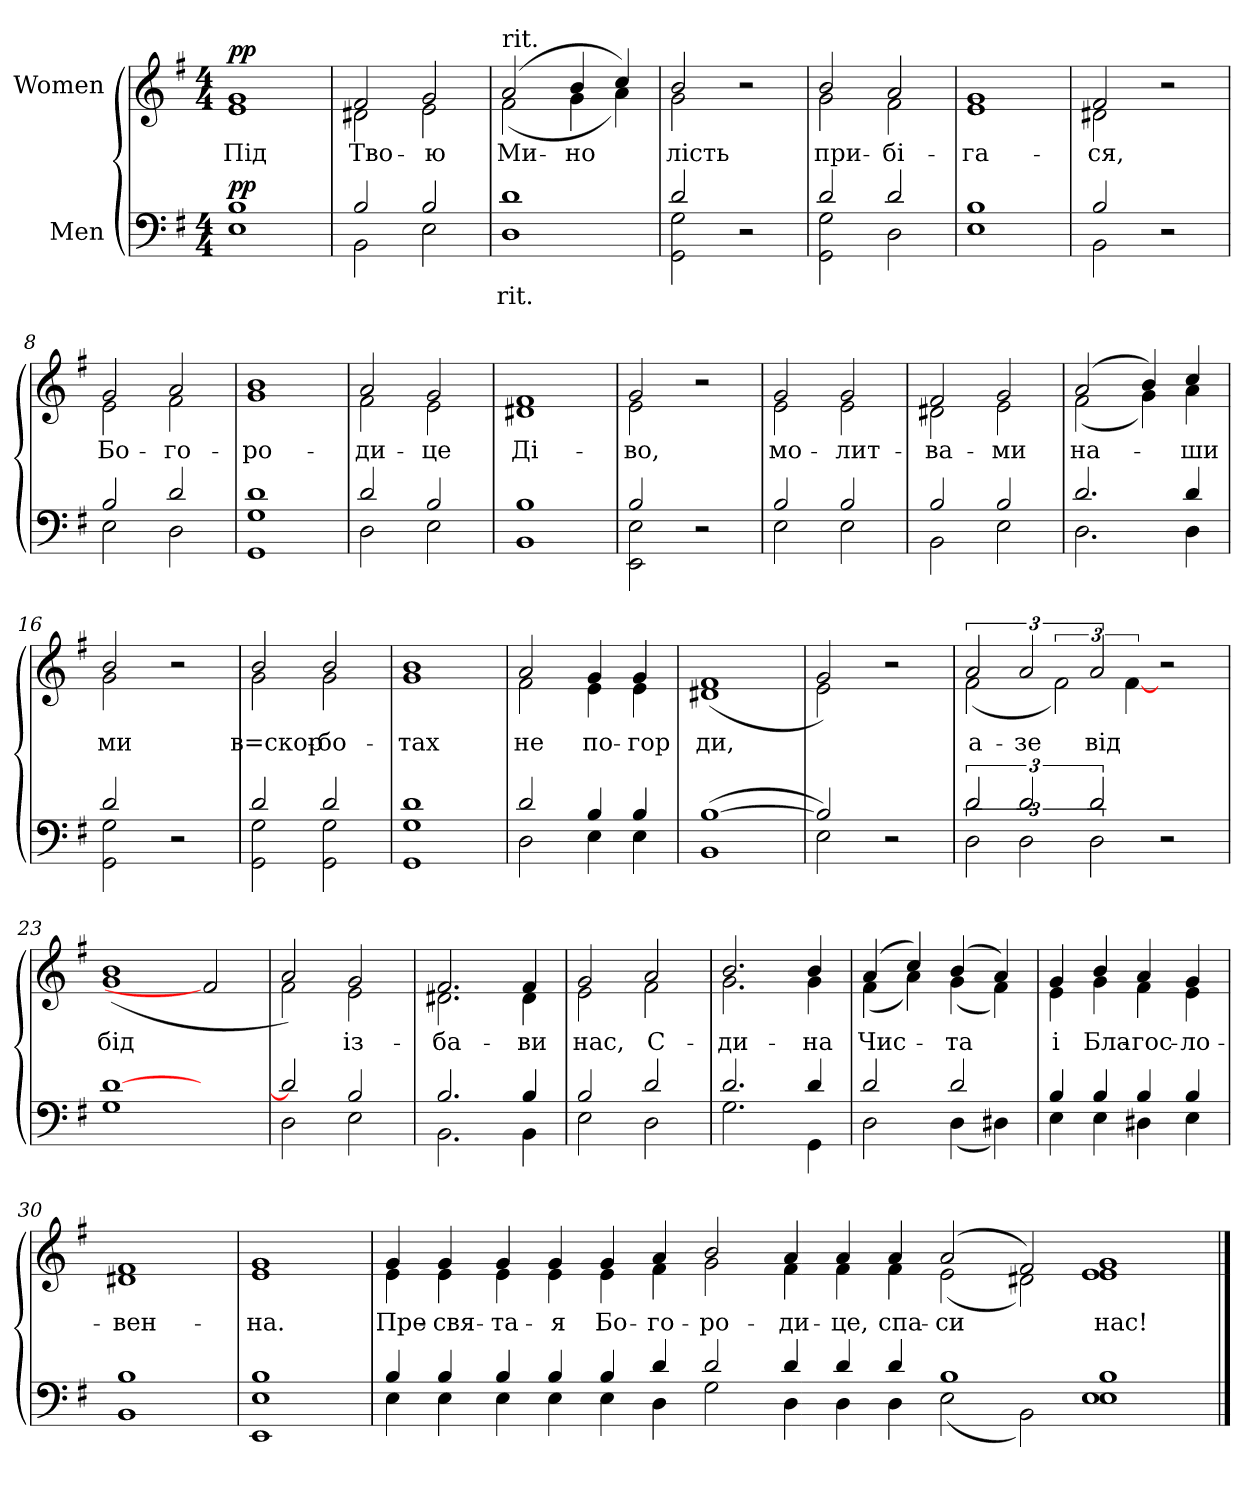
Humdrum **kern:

**kern	**text	**dynam	**kern	**text	**dynam
*part2	*part2	*part2	*part1	*part1	*part1
*staff2	*staff2	*staff2	*staff1	*staff1	*staff1
*I"Men	*	*	*I"Women	*	*
*clefF4	*	*	*clefG2	*	*
*k[f#]	*	*	*k[f#]	*	*
*M4/4	*	*	*M4/4	*	*
=1	=1	=1	=1	=1	=1
!	!	!LO:DY:a	!	!LO:LY:b	!LO:DY:a
1E 1B	.	pp	1e 1g	Під	pp
=2	=2	=2	=2	=2	=2
*^	*	*	*	*	*
!	!	!	!	!	!LO:LY:b	!
*	*	*	*	*^	*	*
2B/	2BB\	.	.	2f#/	2d#X\	Тво-	.
!	!	!	!	!	!	!LO:LY:b	!
2B/	2E\	.	.	2g/	2e\	-ю	.
=3	=3	=3	=3	=3	=3	=3	=3
!	!	!	!	!LO:TX:a:t=rit.	!	!	!
!	!	!LO:LY:b	!	!	!	!LO:LY:b	!
*v	*v	*	*	*	*	*	*
1D 1d	rit.	.	(2a/	(2f#\	Ми-	.
!	!	!	!	!	!LO:LY:b	!
.	.	.	4b/	4g\	-но	.
.	.	.	4cc/)	4a\)	.	.
=4	=4	=4	=4	=4	=4	=4
*^	*	*	*	*	*	*
!	!	!	!	!	!	!LO:LY:b	!
2d/	2GG\ 2G\	.	.	2b/	2g\	лість	.
2r	2ryy	.	.	2r	2ryy	.	.
=5	=5	=5	=5	=5	=5	=5	=5
!	!	!	!	!	!	!LO:LY:b	!
2d/	2GG\ 2G\	.	.	2b/	2g\	при-	.
!	!	!	!	!	!	!LO:LY:b	!
2d/	2D\	.	.	2a/	2f#\	-бi-	.
=6	=6	=6	=6	=6	=6	=6	=6
!	!	!	!	!	!	!LO:LY:b	!
*v	*v	*	*	*	*	*	*
*	*	*	*v	*v	*	*
1E 1B	.	.	1e 1g	-га-	.
=7	=7	=7	=7	=7	=7
*^	*	*	*	*	*
!	!	!	!	!	!LO:LY:b	!
*	*	*	*	*^	*	*
2B/	2BB\	.	.	2f#/	2d#X\	-ся,	.
2r	2ryy	.	.	2r	2ryy	.	.
!!LO:LB:g=z	!!
=8	=8	=8	=8	=8	=8	=8	=8
!	!	!	!	!	!	!LO:LY:b	!
2B/	2E\	.	.	2g/	2e\	Бо-	.
!	!	!	!	!	!	!LO:LY:b	!
2d/	2D\	.	.	2a/	2f#\	-го-	.
=9	=9	=9	=9	=9	=9	=9	=9
!	!	!	!	!	!	!LO:LY:b	!
*v	*v	*	*	*	*	*	*
*	*	*	*v	*v	*	*
1GG 1G 1d	.	.	1g 1b	-ро-	.
=10	=10	=10	=10	=10	=10
*^	*	*	*	*	*
!	!	!	!	!	!LO:LY:b	!
*	*	*	*	*^	*	*
2d/	2D\	.	.	2a/	2f#\	-ди-	.
!	!	!	!	!	!	!LO:LY:b	!
2B/	2E\	.	.	2g/	2e\	-це	.
=11	=11	=11	=11	=11	=11	=11	=11
!	!	!	!	!	!	!LO:LY:b	!
*v	*v	*	*	*	*	*	*
*	*	*	*v	*v	*	*
1BB 1B	.	.	1d#X 1f#	Ді-	.
=12	=12	=12	=12	=12	=12
*^	*	*	*	*	*
!	!	!	!	!	!LO:LY:b	!
*	*	*	*	*^	*	*
2B/	2EE\ 2E\	.	.	2g/	2e\	-во,	.
2r	2ryy	.	.	2r	2ryy	.	.
=13	=13	=13	=13	=13	=13	=13	=13
!	!	!	!	!	!	!LO:LY:b	!
2B/	2E\	.	.	2g/	2e\	мо-	.
!	!	!	!	!	!	!LO:LY:b	!
2B/	2E\	.	.	2g/	2e\	-лит-	.
=14	=14	=14	=14	=14	=14	=14	=14
!	!	!	!	!	!	!LO:LY:b	!
2B/	2BB\	.	.	2f#/	2d#X\	-ва-	.
!	!	!	!	!	!	!LO:LY:b	!
2B/	2E\	.	.	2g/	2e\	-ми	.
=15	=15	=15	=15	=15	=15	=15	=15
!	!	!	!	!	!	!LO:LY:b	!
2.d/	2.D\	.	.	(2a/	(2f#\	на-	.
.	.	.	.	4b/)	4g\)	.	.
!	!	!	!	!	!	!LO:LY:b	!
4d/	4D\	.	.	4cc/	4a\	-ши	.
!!LO:LB:g=z	!!
=16	=16	=16	=16	=16	=16	=16	=16
!	!	!	!	!	!	!LO:LY:b	!
2d/	2GG\ 2G\	.	.	2b/	2g\	ми	.
2r	2ryy	.	.	2r	2ryy	.	.
=17	=17	=17	=17	=17	=17	=17	=17
!	!	!	!	!	!	!LO:LY:b	!
2d/	2GG\ 2G\	.	.	2b/	2g\	в=скор-	.
!	!	!	!	!	!	!LO:LY:b	!
2d/	2GG\ 2G\	.	.	2b/	2g\	-бо-	.
=18	=18	=18	=18	=18	=18	=18	=18
!	!	!	!	!	!	!LO:LY:b	!
*v	*v	*	*	*	*	*	*
*	*	*	*v	*v	*	*
1GG 1G 1d	.	.	1g 1b	-тах	.
=19	=19	=19	=19	=19	=19
*^	*	*	*	*	*
!	!	!	!	!	!LO:LY:b	!
*	*	*	*	*^	*	*
2d/	2D\	.	.	2a/	2f#\	не	.
!	!	!	!	!	!	!LO:LY:b	!
4B/	4E\	.	.	4g/	4e\	по-	.
!	!	!	!	!	!	!LO:LY:b	!
4B/	4E\	.	.	4g/	4e\	-гор	.
=20	=20	=20	=20	=20	=20	=20	=20
!	!	!	!	!	!	!LO:LY:b	!
*v	*v	*	*	*	*	*	*
*	*	*	*v	*v	*	*
(1BB [1B	.	.	(1d#X 1f#	ди,	.
=21	=21	=21	=21	=21	=21
*^	*	*	*^	*	*
2B/]	2E\)	.	.	2g/)	2e\	.	.
2r	2ryy	.	.	2r	2ryy	.	.
=22	=22	=22	=22	=22	=22	=22	=22
!	!	!	!	!	!	!LO:LY:b	!
3d/	3D\	.	.	3a/	(2f#\	а-	.
!	!	!	!	!	!	!LO:LY:b	!
3d/	3D\	.	.	3a/	.	-зе	.
.	.	.	.	.	3f#\)	.	.
!	!	!	!	!	!	!LO:LY:b	!
3d/	3D\	.	.	3a/	.	вiд	.
.	.	.	.	.	[6f#	.	.
2r	2ryy	.	.	2r	2ryy	.	.
=23	=23	=23	=23	=23	=23	=23	=23
!	!	!	!	!	!	!LO:LY:b	!
*v	*v	*	*	*	*	*	*
*	*	*	*v	*v	*	*
1G [1d	.	.	(1g 1b	бiд	.
2ryy	.	.	2f#]	.	.
!!LO:LB:g=z
=24	=24	=24	=24	=24	=24
*^	*	*	*^	*	*
2d/]	2D\	.	.	2a/)	2f#\	.	.
!	!	!	!	!	!	!LO:LY:b	!
2B/	2E\	.	.	2g/	2e\	iз-	.
=25	=25	=25	=25	=25	=25	=25	=25
!	!	!	!	!	!	!LO:LY:b	!
2.B/	2.BB\	.	.	2.f#/	2.d#X\	-ба-	.
!	!	!	!	!	!	!LO:LY:b	!
4B/	4BB\	.	.	4f#/	4d#\	-ви	.
=26	=26	=26	=26	=26	=26	=26	=26
!	!	!	!	!	!	!LO:LY:b	!
2B/	2E\	.	.	2g/	2e\	нас,	.
!	!	!	!	!	!	!LO:LY:b	!
2d/	2D\	.	.	2a/	2f#\	С-	.
=27	=27	=27	=27	=27	=27	=27	=27
!	!	!	!	!	!	!LO:LY:b	!
2.d/	2.G\	.	.	2.b/	2.g\	-ди-	.
!	!	!	!	!	!	!LO:LY:b	!
4d/	4GG\	.	.	4b/	4g\	-на	.
=28	=28	=28	=28	=28	=28	=28	=28
!	!	!	!	!	!	!LO:LY:b	!
2d/	2D\	.	.	(4a/	(4f#\	Чис-	.
.	.	.	.	4cc/)	4a\)	.	.
!	!	!	!	!	!	!LO:LY:b	!
2d/	(4D\	.	.	(4b/	(4g\	-та	.
.	4D#X\)	.	.	4a/)	4f#\)	.	.
=29	=29	=29	=29	=29	=29	=29	=29
!	!	!	!	!	!	!LO:LY:b	!
4B/	4E\	.	.	4g/	4e\	i	.
!	!	!	!	!	!	!LO:LY:b	!
4B/	4E\	.	.	4b/	4g\	Бла-	.
!	!	!	!	!	!	!LO:LY:b	!
4B/	4D#X\	.	.	4a/	4f#\	-гос-	.
!	!	!	!	!	!	!LO:LY:b	!
4B/	4E\	.	.	4g/	4e\	-ло-	.
=30	=30	=30	=30	=30	=30	=30	=30
!	!	!	!	!	!	!LO:LY:b	!
*v	*v	*	*	*	*	*	*
*	*	*	*v	*v	*	*
1BB 1B	.	.	1d#X 1f#	-вен-	.
=31	=31	=31	=31	=31	=31
!	!	!	!	!LO:LY:b	!
1EE 1E 1B	.	.	1e 1g	-на.	.
!!LO:PB:g=z
=32	=32	=32	=32	=32	=32
*^	*	*	*	*	*
!	!	!	!	!	!LO:LY:b	!
*	*	*	*	*^	*	*
4B/	4E\	.	.	4g/	4e\	Пре-	.
!	!	!	!	!	!	!LO:LY:b	!
4B/	4E\	.	.	4g/	4e\	-свя-	.
!	!	!	!	!	!	!LO:LY:b	!
4B/	4E\	.	.	4g/	4e\	-та-	.
!	!	!	!	!	!	!LO:LY:b	!
4B/	4E\	.	.	4g/	4e\	-я	.
!	!	!	!	!	!	!LO:LY:b	!
4B/	4E\	.	.	4g/	4e\	Бо-	.
!	!	!	!	!	!	!LO:LY:b	!
4d/	4D\	.	.	4a/	4f#\	-го-	.
!	!	!	!	!	!	!LO:LY:b	!
2d/	2G\	.	.	2b/	2g\	-ро-	.
!	!	!	!	!	!	!LO:LY:b	!
4d/	4D\	.	.	4a/	4f#\	-ди-	.
!	!	!	!	!	!	!LO:LY:b	!
4d/	4D\	.	.	4a/	4f#\	-це,	.
!	!	!	!	!	!	!LO:LY:b	!
4d/	4D\	.	.	4a/	4f#\	спа-	.
!	!	!	!	!	!	!LO:LY:b	!
1B	(2E\	.	.	(2a/	(2e\	-си	.
.	2BB\)	.	.	2f#/)	2d#X\)	.	.
!	!	!	!	!	!	!LO:LY:b	!
1E 1B	1E	.	.	1e 1g	1e	нас!	.
*v	*v	*	*	*	*	*	*
*	*	*	*v	*v	*	*
==	==	==	==	==	==
*-	*-	*-	*-	*-	*-
